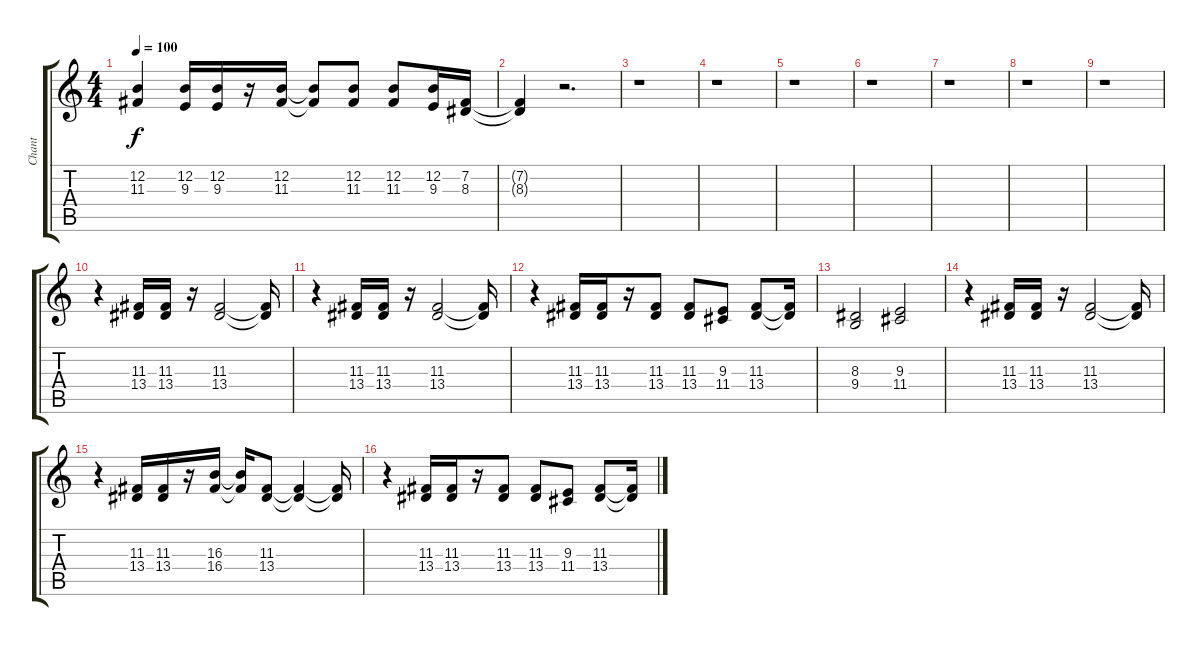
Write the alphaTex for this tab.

\track ("Chant" "Chant") {instrument lead6voice}
\staff {score tabs}
\tuning (E4 B3 G3 D3 A2 E2) {hide}
\ts (4 4)
\tempo 100
\clef g2
\ks c
(12.2{t} 11.3{t}).4{dy f} (12.2 9.3).16 (12.2 9.3).16 r.16 (12.2 11.3).16 (12.2{t} 11.3{t}).8 (12.2 11.3).8 (12.2 11.3).8 (12.2 9.3).16 (7.2 8.3).16 |
(7.2{t} 8.3{t}).4 r.2{d} |
r.1 |
r.1 |
r.1 |
r.1 |
r.1 |
r.1 |
r.1 |
r.4 (11.3 13.4).16 (11.3 13.4).16 r.16 (11.3 13.4).2 (11.3{t} 13.4{t}).16 |
r.4 (11.3 13.4).16 (11.3 13.4).16 r.16 (11.3 13.4).2 (11.3{t} 13.4{t}).16 |
r.4 (11.3 13.4).16 (11.3 13.4).16 r.16 (11.3 13.4).8 (11.3 13.4).8 (9.3 11.4).8 (11.3 13.4).8 (11.3{t} 13.4{t}).16 |
(8.3 9.4).2 (9.3 11.4).2 |
r.4 (11.3 13.4).16 (11.3 13.4).16 r.16 (11.3 13.4).2 (11.3{t} 13.4{t}).16 |
r.4 (11.3 13.4).16 (11.3 13.4).16 r.16 (16.3 16.4).16 (16.3{t} 16.4{t}).16 (11.3 13.4).8 (11.3{t} 13.4{t}).4 (11.3{t} 13.4{t}).16 |
r.4 (11.3 13.4).16 (11.3 13.4).16 r.16 (11.3 13.4).8 (11.3 13.4).8 (9.3 11.4).8 (11.3 13.4).8 (11.3{t} 13.4{t}).16
